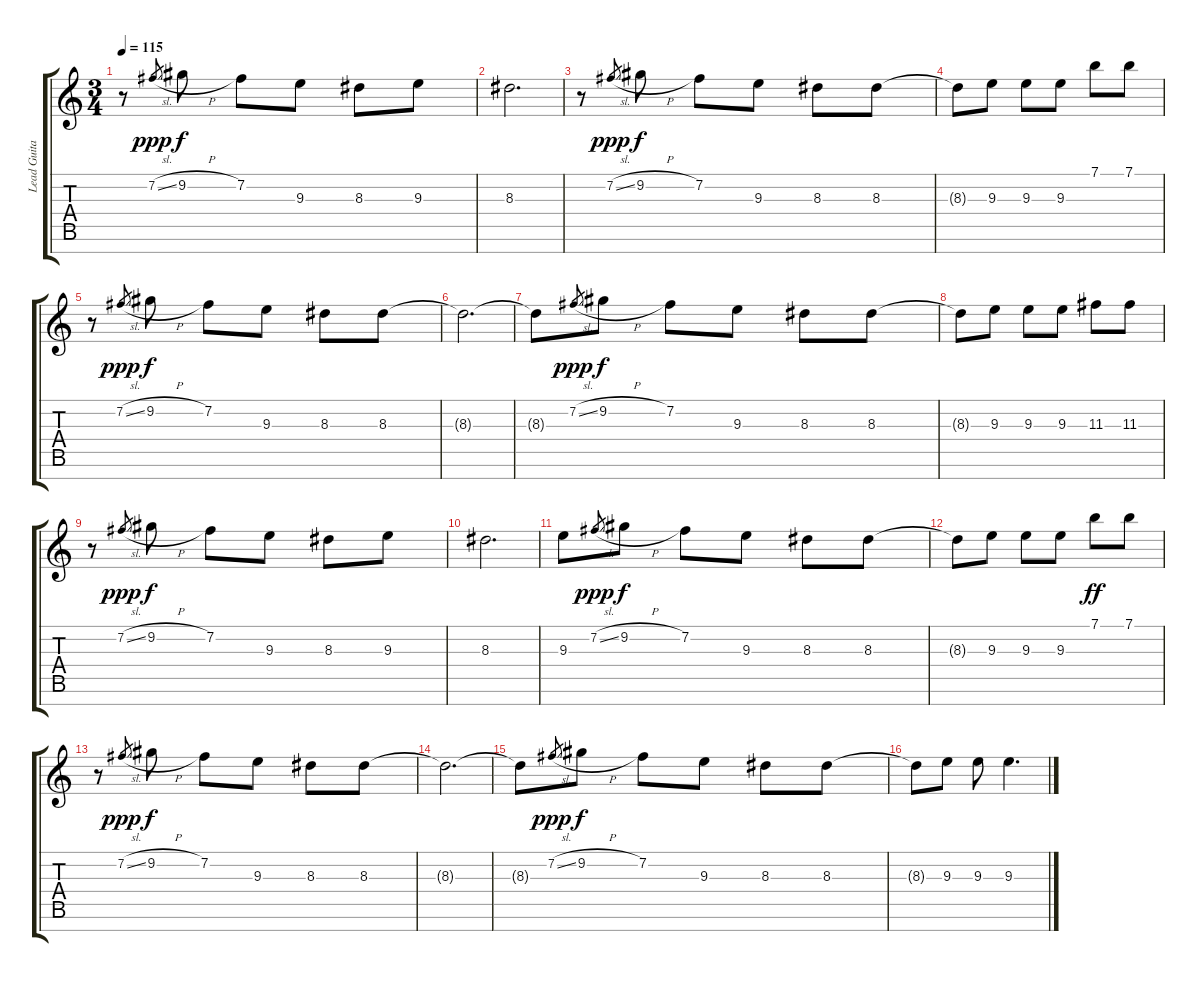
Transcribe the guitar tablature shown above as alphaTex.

\track ("Lead Guitar I" "Lead Guita") {instrument distortionguitar}
\staff {score tabs}
\tuning (E4 B3 G3 D3 A2 E2 B1) {hide}
\ts (3 4)
\tempo 115
\clef g2
\ks c
r.8{dy f} 7.2{sl}.8{gr dy ppp} 9.2{h}.8{dy f} 7.2.8 9.3.8 8.3.8 9.3.8 |
8.3.2{d} |
r.8 7.2{sl}.8{gr dy ppp} 9.2{h}.8{dy f} 7.2.8 9.3.8 8.3.8 8.3.8 |
8.3{t}.8 9.3.8 9.3.8 9.3.8 7.1.8 7.1.8 |
r.8 7.2{sl}.8{gr dy ppp} 9.2{h}.8{dy f} 7.2.8 9.3.8 8.3.8 8.3.8 |
8.3{t}.2{d} |
8.3{t}.8 7.2{sl}.8{gr dy ppp} 9.2{h}.8{dy f} 7.2.8 9.3.8 8.3.8 8.3.8 |
8.3{t}.8 9.3.8 9.3.8 9.3.8 11.3.8 11.3.8 |
r.8 7.2{sl}.8{gr dy ppp} 9.2{h}.8{dy f} 7.2.8 9.3.8 8.3.8 9.3.8 |
8.3.2{d} |
9.3.8 7.2{sl}.8{gr dy ppp} 9.2{h}.8{dy f} 7.2.8 9.3.8 8.3.8 8.3.8 |
8.3{t}.8 9.3.8 9.3.8 9.3.8 7.1.8{dy ff} 7.1.8 |
r.8 7.2{sl}.8{gr dy ppp} 9.2{h}.8{dy f} 7.2.8 9.3.8 8.3.8 8.3.8 |
8.3{t}.2{d} |
8.3{t}.8 7.2{sl}.8{gr dy ppp} 9.2{h}.8{dy f} 7.2.8 9.3.8 8.3.8 8.3.8 |
8.3{t}.8 9.3.8 9.3.8 9.3.4{d}
